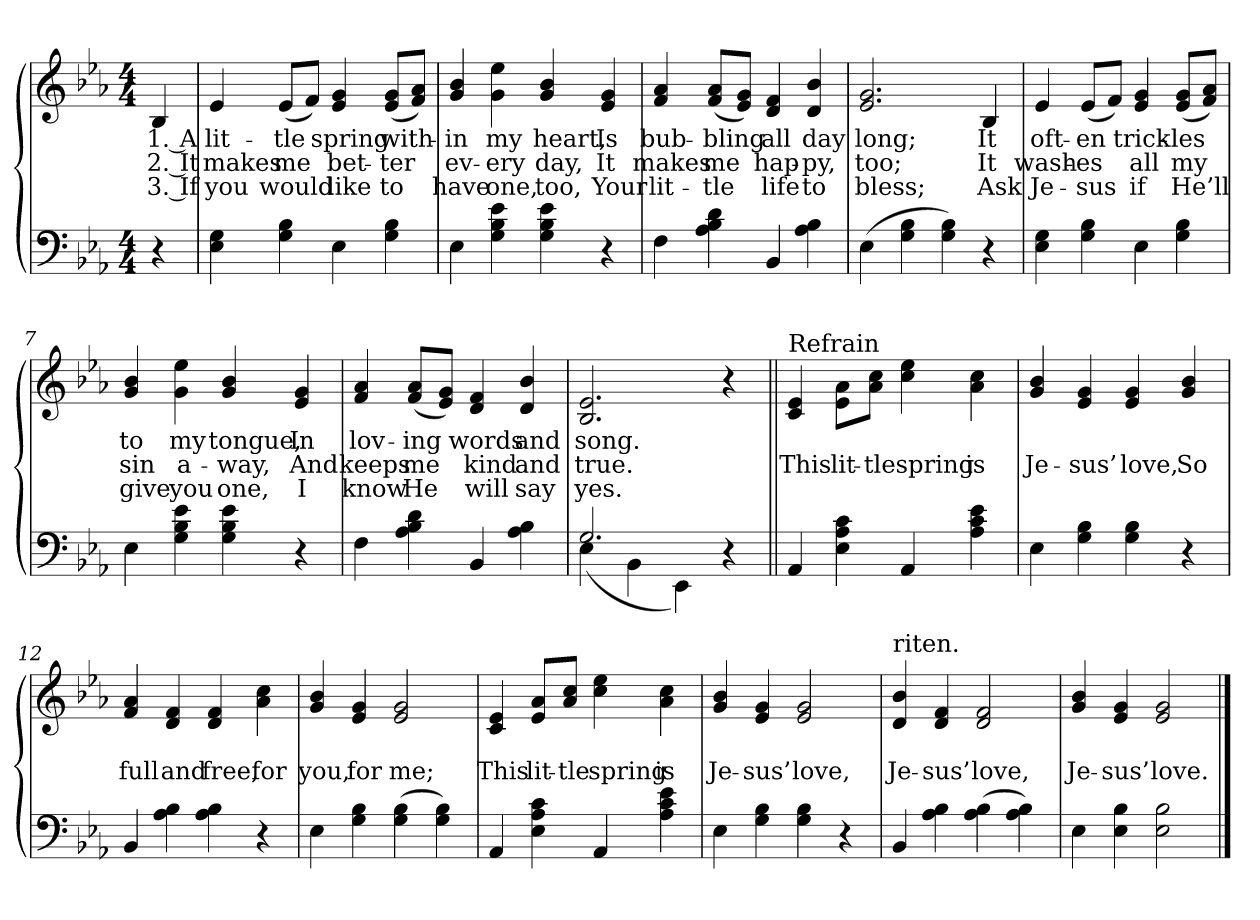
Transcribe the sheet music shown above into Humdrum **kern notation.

**kern	**kern	**text	**text	**text
*part2	*part1	*part1	*part1	*part1
*staff2	*staff1	*staff1	*staff1	*staff1
*clefF4	*clefG2	*	*	*
*k[b-e-a-]	*k[b-e-a-]	*	*	*
*E-:	*E-:	*	*	*
*M4/4	*M4/4	*	*	*
*MM105	*MM105	*	*	*
=1	=1	=1	=1	=1
!	!	!LO:LY:b	!LO:LY:b	!LO:LY:b
4r	4B-/	1. A	2. It	3. If
=2	=2	=2	=2	=2
!	!	!LO:LY:b	!LO:LY:b	!LO:LY:b
4E-\ 4G\	4e-/	lit-	makes	you
!	!	!LO:LY:b	!LO:LY:b	!LO:LY:b
4G\ 4B-\	(<8e-/L	-tle	me	would
.	8f/J)	.	.	.
!	!	!LO:LY:b	!LO:LY:b	!LO:LY:b
4E-\	4e-/ 4g/	spring	bet-	like
!	!	!LO:LY:b	!LO:LY:b	!LO:LY:b
4G\ 4B-\	(<8e-/ 8g/L	with-	-ter	to
.	8f/ 8a-/J)	.	.	.
=3	=3	=3	=3	=3
!	!	!LO:LY:b	!LO:LY:b	!LO:LY:b
4E-\	4g/ 4b-/	-in	ev-	have
!	!	!LO:LY:b	!LO:LY:b	!LO:LY:b
4G\ 4B-\ 4e-\	4g\ 4ee-\	my	-ery	one,
!	!	!LO:LY:b	!LO:LY:b	!LO:LY:b
4G\ 4B-\ 4e-\	4g/ 4b-/	heart,	day,	too,
!	!	!LO:LY:b	!LO:LY:b	!LO:LY:b
4r	4e-/ 4g/	Is	It	Your
=4	=4	=4	=4	=4
!	!	!LO:LY:b	!LO:LY:b	!LO:LY:b
4F\	4f/ 4a-/	bub-	makes	lit-
!	!	!LO:LY:b	!LO:LY:b	!LO:LY:b
4A-\ 4B-\ 4d\	(<8f/ 8a-/L	-bling	me	-tle
.	8e-/ 8g/J)	.	.	.
!	!	!LO:LY:b	!LO:LY:b	!LO:LY:b
4BB-/	4d/ 4f/	all	hap-	life
!	!	!LO:LY:b	!LO:LY:b	!LO:LY:b
4A-\ 4B-\	4d/ 4b-/	day	-py,	to
=5	=5	=5	=5	=5
!	!	!LO:LY:b	!LO:LY:b	!LO:LY:b
(>4E-\	2.e-/ 2.g/	long;	too;	bless;
4G\ 4B-\	.	.	.	.
4G\ 4B-\)	.	.	.	.
!	!	!LO:LY:b	!LO:LY:b	!LO:LY:b
4r	4B-/	It	It	Ask
!!LO:LB:g=z
=6	=6	=6	=6	=6
!	!	!LO:LY:b	!LO:LY:b	!LO:LY:b
4E-\ 4G\	4e-/	oft-	wash-	Je-
!	!	!LO:LY:b	!LO:LY:b	!LO:LY:b
4G\ 4B-\	(<8e-/L	-en	-es	-sus
.	8f/J)	.	.	.
!	!	!LO:LY:b	!LO:LY:b	!LO:LY:b
4E-\	4e-/ 4g/	trick-	all	if
!	!	!LO:LY:b	!LO:LY:b	!LO:LY:b
4G\ 4B-\	(<8e-/ 8g/L	-les	my	He’ll
.	8f/ 8a-/J)	.	.	.
=7	=7	=7	=7	=7
!	!	!LO:LY:b	!LO:LY:b	!LO:LY:b
4E-\	4g/ 4b-/	to	sin	give
!	!	!LO:LY:b	!LO:LY:b	!LO:LY:b
4G\ 4B-\ 4e-\	4g\ 4ee-\	my	a-	you
!	!	!LO:LY:b	!LO:LY:b	!LO:LY:b
4G\ 4B-\ 4e-\	4g/ 4b-/	tongue,	-way,	one,
!	!	!LO:LY:b	!LO:LY:b	!LO:LY:b
4r	4e-/ 4g/	In	And	I
=8	=8	=8	=8	=8
!	!	!LO:LY:b	!LO:LY:b	!LO:LY:b
4F\	4f/ 4a-/	lov-	keeps	know
!	!	!LO:LY:b	!LO:LY:b	!LO:LY:b
4A-\ 4B-\ 4d\	(<8f/ 8a-/L	-ing	me	He
.	8e-/ 8g/J)	.	.	.
!	!	!LO:LY:b	!LO:LY:b	!LO:LY:b
4BB-/	4d/ 4f/	words	kind	will
!	!	!LO:LY:b	!LO:LY:b	!LO:LY:b
4A-\ 4B-\	4d/ 4b-/	and	and	say
=9	=9	=9	=9	=9
*^	*	*	*	*
!	!	!	!LO:LY:b	!LO:LY:b	!LO:LY:b
2.G/	(<4E-\	2.B-/ 2.e-/	song.	true.	yes.
.	4BB-\	.	.	.	.
.	4EE-\)	.	.	.	.
4r	4ryy	4r	.	.	.
!!LO:LB:g=z
=10||	=10||	=10||	=10||	=10||	=10||
!	!	!LO:TX:a:t=Refrain	!	!	!
!	!	!	!	!LO:LY:b	!
*v	*v	*	*	*	*
4AA-/	4c/ 4e-/	.	This	.
!	!	!	!LO:LY:b	!
4E-\ 4A-\ 4c\	8e-\ 8a-\L	.	lit-	.
!	!	!	!LO:LY:b	!
.	8a-\ 8cc\J	.	-tle	.
!	!	!	!LO:LY:b	!
4AA-/	4cc\ 4ee-\	.	spring	.
!	!	!	!LO:LY:b	!
4A-\ 4c\ 4e-\	4a-\ 4cc\	.	is	.
=11	=11	=11	=11	=11
!	!	!	!LO:LY:b	!
4E-\	4g/ 4b-/	.	Je-	.
!	!	!	!LO:LY:b	!
4G\ 4B-\	4e-/ 4g/	.	-sus’	.
!	!	!	!LO:LY:b	!
4G\ 4B-\	4e-/ 4g/	.	love,	.
!	!	!	!LO:LY:b	!
4r	4g/ 4b-/	.	So	.
=12	=12	=12	=12	=12
!	!	!	!LO:LY:b	!
4BB-/	4f/ 4a-/	.	full	.
!	!	!	!LO:LY:b	!
4A-\ 4B-\	4d/ 4f/	.	and	.
!	!	!	!LO:LY:b	!
4A-\ 4B-\	4d/ 4f/	.	free,	.
!	!	!	!LO:LY:b	!
4r	4a-\ 4cc\	.	for	.
=13	=13	=13	=13	=13
!	!	!	!LO:LY:b	!
4E-\	4g/ 4b-/	.	you,	.
!	!	!	!LO:LY:b	!
4G\ 4B-\	4e-/ 4g/	.	for	.
!	!	!	!LO:LY:b	!
(>4G\ 4B-\	2e-/ 2g/	.	me;	.
4G\ 4B-\)	.	.	.	.
=14	=14	=14	=14	=14
!	!	!	!LO:LY:b	!
4AA-/	4c/ 4e-/	.	This	.
!	!	!	!LO:LY:b	!
4E-\ 4A-\ 4c\	8e-/ 8a-/L	.	lit-	.
!	!	!	!LO:LY:b	!
.	8a-/ 8cc/J	.	-tle	.
!	!	!	!LO:LY:b	!
4AA-/	4cc\ 4ee-\	.	spring	.
!	!	!	!LO:LY:b	!
4A-\ 4c\ 4e-\	4a-\ 4cc\	.	is	.
!!LO:LB:g=z
=15	=15	=15	=15	=15
!	!	!	!LO:LY:b	!
4E-\	4g/ 4b-/	.	Je-	.
!	!	!	!LO:LY:b	!
4G\ 4B-\	4e-/ 4g/	.	-sus’	.
!	!	!	!LO:LY:b	!
4G\ 4B-\	2e-/ 2g/	.	love,	.
4r	.	.	.	.
=16	=16	=16	=16	=16
!	!LO:TX:a:t=riten.	!	!	!
!	!	!	!LO:LY:b	!
4BB-/	4d/ 4b-/	.	Je-	.
!	!	!	!LO:LY:b	!
4A-\ 4B-\	4d/ 4f/	.	-sus’	.
!	!	!	!LO:LY:b	!
(>4A-\ 4B-\	2d/ 2f/	.	love,	.
4A-\ 4B-\)	.	.	.	.
=17	=17	=17	=17	=17
!	!	!	!LO:LY:b	!
4E-\	4g/ 4b-/	.	Je-	.
!	!	!	!LO:LY:b	!
4E-\ 4B-\	4e-/ 4g/	.	-sus’	.
!	!	!	!LO:LY:b	!
2E-\ 2B-\	2e-/ 2g/	.	love.	.
==	==	==	==	==
*-	*-	*-	*-	*-
